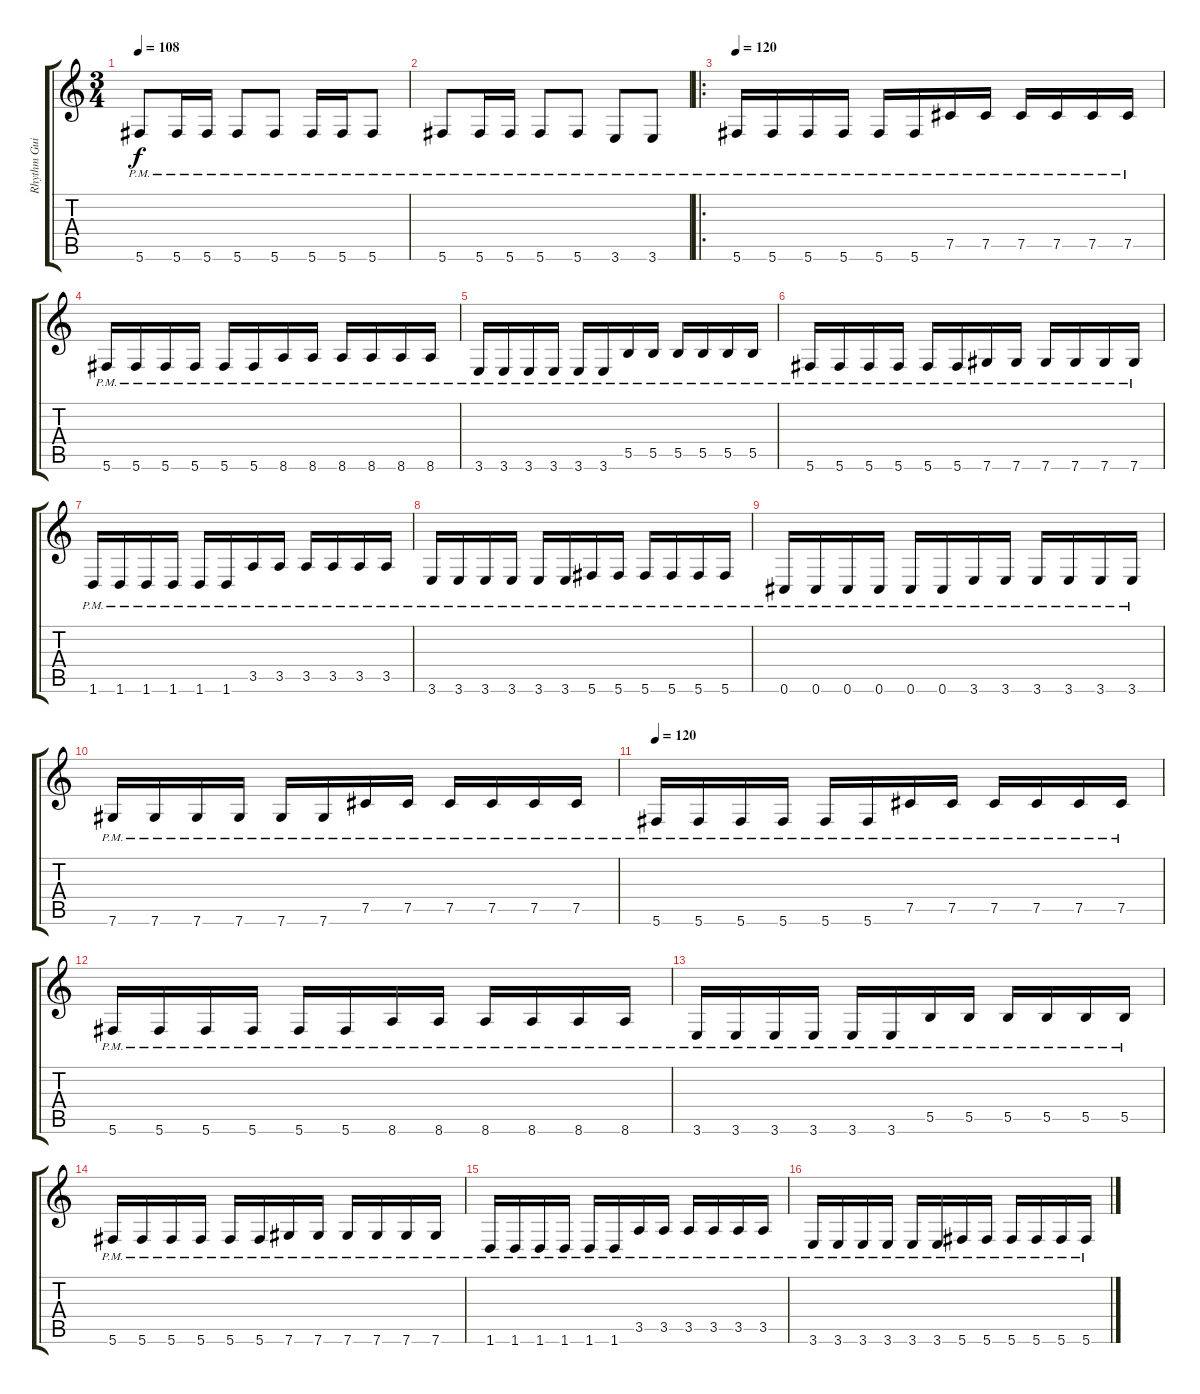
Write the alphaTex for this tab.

\track ("Rhythm Guitar" "Rhythm Gui") {instrument distortionguitar}
\staff {score tabs}
\tuning (C4 Ab3 E3 B2 Gb2 Db2) {hide}
\ts (3 4)
\tempo 108
\clef g2
\ks c
5.6{pm}.8{dy f} 5.6{pm}.16 5.6{pm}.16 5.6{pm}.8 5.6{pm}.8 5.6{pm}.16 5.6{pm}.16 5.6{pm}.8 |
5.6{pm}.8 5.6{pm}.16 5.6{pm}.16 5.6{pm}.8 5.6{pm}.8 3.6{pm}.8 3.6{pm}.8 |
\ro
\tempo 120
5.6{pm}.16 5.6{pm}.16 5.6{pm}.16 5.6{pm}.16 5.6{pm}.16 5.6{pm}.16 7.5{pm}.16 7.5{pm}.16 7.5{pm}.16 7.5{pm}.16 7.5{pm}.16 7.5{pm}.16 |
5.6{pm}.16 5.6{pm}.16 5.6{pm}.16 5.6{pm}.16 5.6{pm}.16 5.6{pm}.16 8.6{pm}.16 8.6{pm}.16 8.6{pm}.16 8.6{pm}.16 8.6{pm}.16 8.6{pm}.16 |
3.6{pm}.16 3.6{pm}.16 3.6{pm}.16 3.6{pm}.16 3.6{pm}.16 3.6{pm}.16 5.5{pm}.16 5.5{pm}.16 5.5{pm}.16 5.5{pm}.16 5.5{pm}.16 5.5{pm}.16 |
5.6{pm}.16 5.6{pm}.16 5.6{pm}.16 5.6{pm}.16 5.6{pm}.16 5.6{pm}.16 7.6{pm}.16 7.6{pm}.16 7.6{pm}.16 7.6{pm}.16 7.6{pm}.16 7.6{pm}.16 |
1.6{pm}.16 1.6{pm}.16 1.6{pm}.16 1.6{pm}.16 1.6{pm}.16 1.6{pm}.16 3.5{pm}.16 3.5{pm}.16 3.5{pm}.16 3.5{pm}.16 3.5{pm}.16 3.5{pm}.16 |
3.6{pm}.16 3.6{pm}.16 3.6{pm}.16 3.6{pm}.16 3.6{pm}.16 3.6{pm}.16 5.6{pm}.16 5.6{pm}.16 5.6{pm}.16 5.6{pm}.16 5.6{pm}.16 5.6{pm}.16 |
0.6{pm}.16 0.6{pm}.16 0.6{pm}.16 0.6{pm}.16 0.6{pm}.16 0.6{pm}.16 3.6{pm}.16 3.6{pm}.16 3.6{pm}.16 3.6{pm}.16 3.6{pm}.16 3.6{pm}.16 |
7.6{pm}.16 7.6{pm}.16 7.6{pm}.16 7.6{pm}.16 7.6{pm}.16 7.6{pm}.16 7.5{pm}.16 7.5{pm}.16 7.5{pm}.16 7.5{pm}.16 7.5{pm}.16 7.5{pm}.16 |
\tempo 120
5.6{pm}.16 5.6{pm}.16 5.6{pm}.16 5.6{pm}.16 5.6{pm}.16 5.6{pm}.16 7.5{pm}.16 7.5{pm}.16 7.5{pm}.16 7.5{pm}.16 7.5{pm}.16 7.5{pm}.16 |
5.6{pm}.16 5.6{pm}.16 5.6{pm}.16 5.6{pm}.16 5.6{pm}.16 5.6{pm}.16 8.6{pm}.16 8.6{pm}.16 8.6{pm}.16 8.6{pm}.16 8.6{pm}.16 8.6{pm}.16 |
3.6{pm}.16 3.6{pm}.16 3.6{pm}.16 3.6{pm}.16 3.6{pm}.16 3.6{pm}.16 5.5{pm}.16 5.5{pm}.16 5.5{pm}.16 5.5{pm}.16 5.5{pm}.16 5.5{pm}.16 |
5.6{pm}.16 5.6{pm}.16 5.6{pm}.16 5.6{pm}.16 5.6{pm}.16 5.6{pm}.16 7.6{pm}.16 7.6{pm}.16 7.6{pm}.16 7.6{pm}.16 7.6{pm}.16 7.6{pm}.16 |
1.6{pm}.16 1.6{pm}.16 1.6{pm}.16 1.6{pm}.16 1.6{pm}.16 1.6{pm}.16 3.5{pm}.16 3.5{pm}.16 3.5{pm}.16 3.5{pm}.16 3.5{pm}.16 3.5{pm}.16 |
3.6{pm}.16 3.6{pm}.16 3.6{pm}.16 3.6{pm}.16 3.6{pm}.16 3.6{pm}.16 5.6{pm}.16 5.6{pm}.16 5.6{pm}.16 5.6{pm}.16 5.6{pm}.16 5.6{pm}.16
